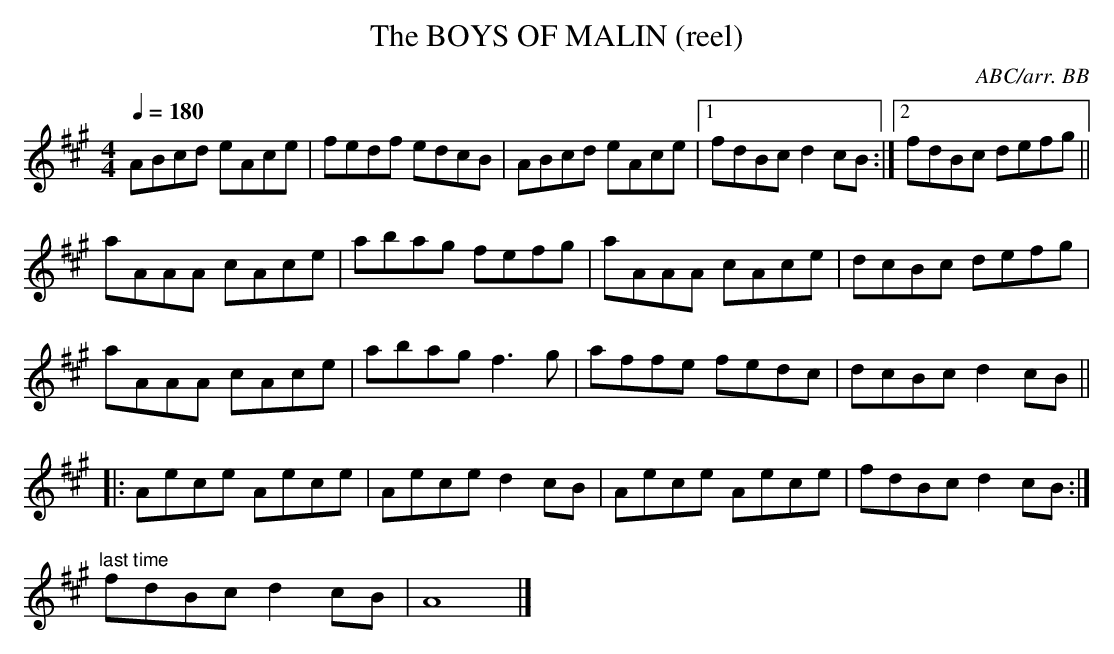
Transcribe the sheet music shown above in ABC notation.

X:1
T:BOYS OF MALIN (reel), The
C:ABC/arr. BB
M:4/4
L:1/8
Q:1/4=180
K:A
ABcd eAce|fedf edcB|ABcd eAce|1 fdBc d2cB :|2 fdBc defg ||
aAAA cAce|abag fefg|aAAA cAce|dcBc defg|
aAAA cAce|abag f3g|affe fedc|dcBc d2cB ||
|:Aece Aece|Aece d2cB|Aece Aece|fdBc d2cB :|
"last time"fdBc d2cB|A8|]
